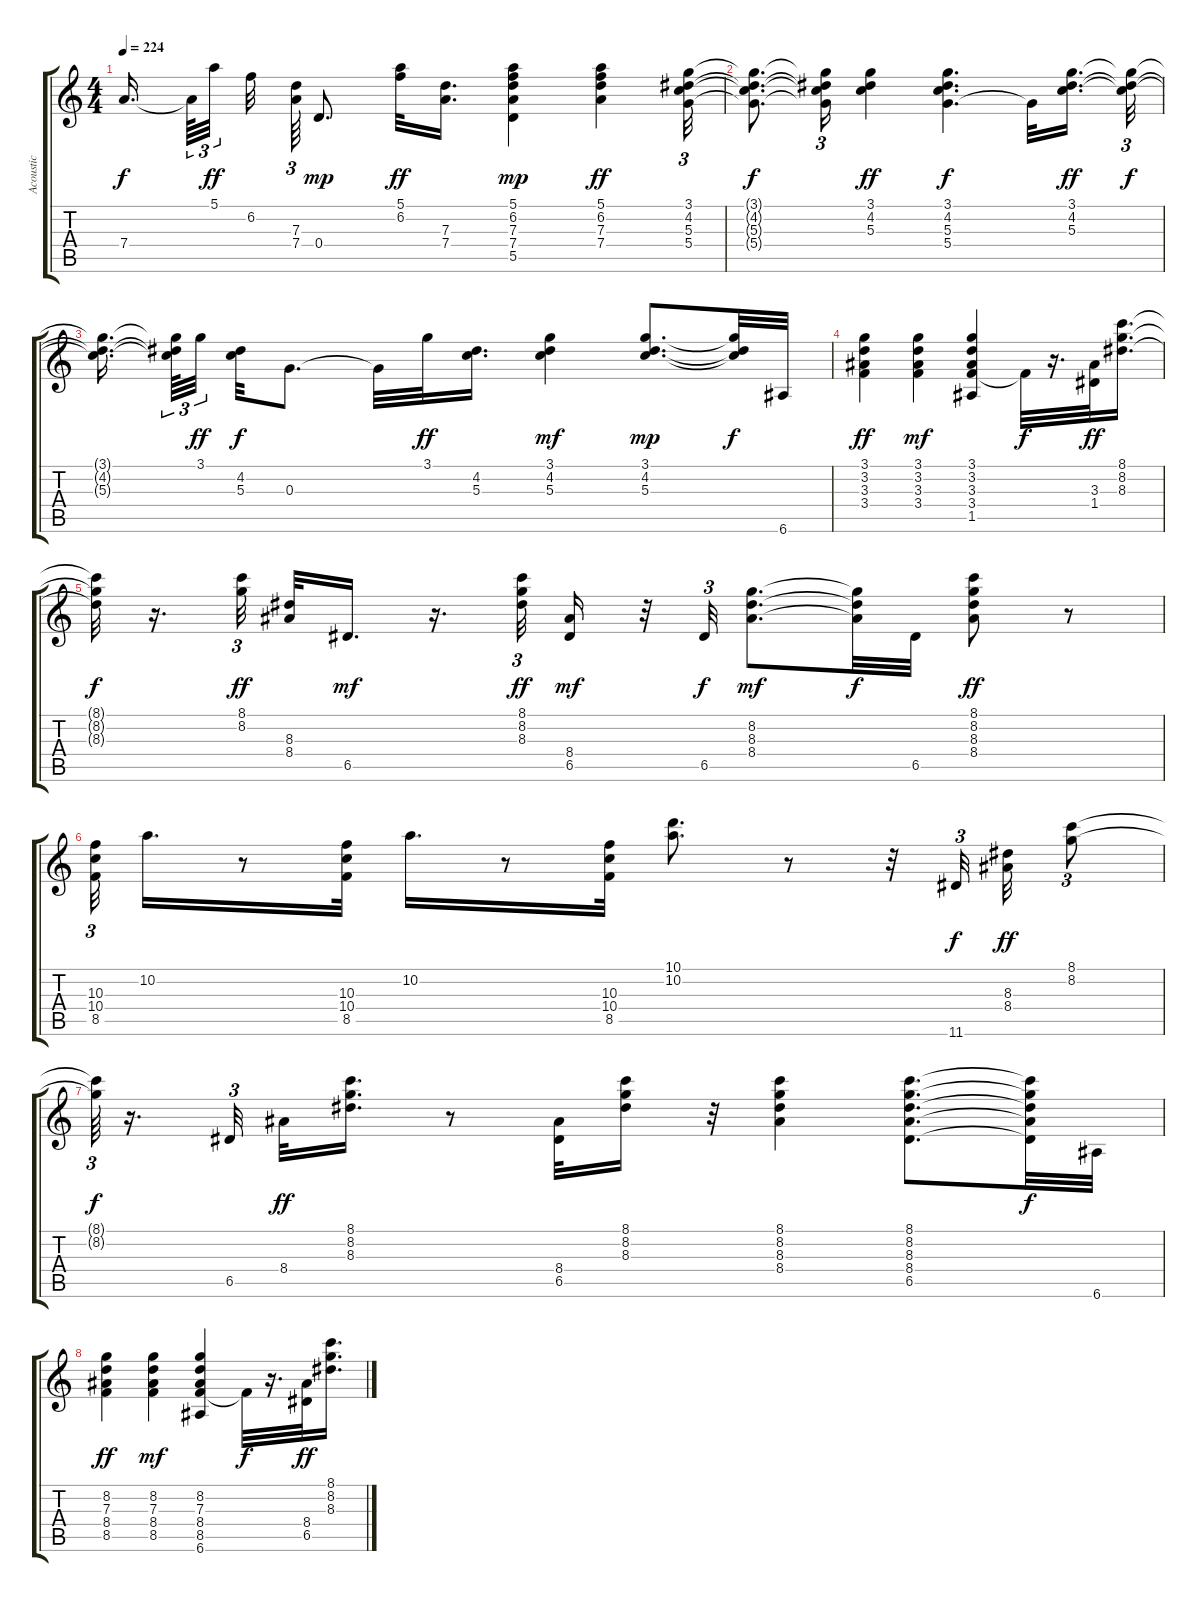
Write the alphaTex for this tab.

\track ("Acoustic" "Acoustic") {instrument acousticguitarsteel}
\staff {score tabs}
\tuning (E4 B3 G3 D3 A2 E2) {hide}
\ts (4 4)
\tempo 224
\clef g2
\ks c
7.4{t}.16{d dy f beam splitsecondary} 7.4{t}.64{tu (3 2)} 5.1.32{tu (3 2) dy ff beam splitsecondary} 6.2.32{beam splitsecondary} (7.3 7.4).64{tu (3 2)} 0.4.8{d dy mp} (5.1 6.2).32{dy ff} (7.3 7.4).16{d} (5.1 6.2 7.3 7.4 5.5).4{dy mp} (5.1 6.2 7.3 7.4).4{dy ff} (3.1 4.2 5.3 5.4).32{tu (3 2)} |
(3.1{t} 4.2{t} 5.3{t} 5.4{t}).8{d dy f} (3.1{t} 4.2{t} 5.3{t} 5.4{t}).16{tu (3 2)} (3.1 4.2 5.3).4{dy ff} (3.1 4.2 5.3 5.4).4{d dy f} 5.4{t}.32 (3.1 4.2 5.3).16{d dy ff beam splitsecondary} (3.1{t} 4.2{t} 5.3{t}).32{tu (3 2) dy f} |
(3.1{t} 4.2{t} 5.3{t}).16{d beam splitsecondary} (3.1{t} 4.2{t} 5.3{t}).64{tu (3 2)} 3.1.32{tu (3 2) dy ff beam splitsecondary} (4.2 5.3).32{dy f} 0.3.8{d} 0.3{t}.32 3.1.32{dy ff} (4.2 5.3).16{d} (3.1 4.2 5.3).4{dy mf} (3.1 4.2 5.3).8{d dy mp} (3.1{t} 4.2{t} 5.3{t}).32{dy f} 6.6.32 |
(3.1 3.2 3.3 3.4).4{dy ff} (3.1 3.2 3.3 3.4).4{dy mf} (3.1 3.2 3.3 3.4 1.5).4 3.4{t}.32{dy f} r.16{d} (3.3 1.4).32{dy ff} (8.1 8.2 8.3).16{d} |
(8.1{t} 8.2{t} 8.3{t}).32{dy f} r.16{d} (8.1 8.2).32{tu (3 2) dy ff beam splitsecondary} (8.3 8.4).32 6.5.16{d dy mf} r.16{d} (8.1 8.2 8.3).32{tu (3 2) dy ff} (8.4 6.5).16{dy mf} r.32 6.5.32{tu (3 2) dy f} (8.2 8.3 8.4).8{d dy mf} (8.2{t} 8.3{t} 8.4{t}).32{dy f} 6.5.32 (8.1 8.2 8.3 8.4).8{dy ff} r.8 |
(10.3 10.4 8.5).32{tu (3 2)} 10.2.16{d} r.8 (10.3 10.4 8.5).32 10.2.16{d} r.8 (10.3 10.4 8.5).32 (10.1 10.2).8{d} r.8 r.32 11.6.32{tu (3 2) dy f beam splitsecondary} (8.3 8.4).32{dy ff} (8.1 8.2).8{tu (3 2)} |
(8.1{t} 8.2{t}).64{tu (3 2) dy f} r.16{d} 6.5.32{tu (3 2) beam splitsecondary} 8.4.32{dy ff} (8.1 8.2 8.3).16{d} r.8 (8.4 6.5).32 (8.1 8.2 8.3).16 r.32 (8.1 8.2 8.3 8.4).4 (8.1 8.2 8.3 8.4 6.5).8{d} (8.1{t} 8.2{t} 8.3{t} 8.4{t} 6.5{t}).32{dy f} 6.6.32 |
(8.2 7.3 8.4 8.5).4{dy ff} (8.2 7.3 8.4 8.5).4{dy mf} (8.2 7.3 8.4 8.5 6.6).4 8.5{t}.32{dy f} r.16{d} (8.4 6.5).32{dy ff} (8.1 8.2 8.3).16{d}
